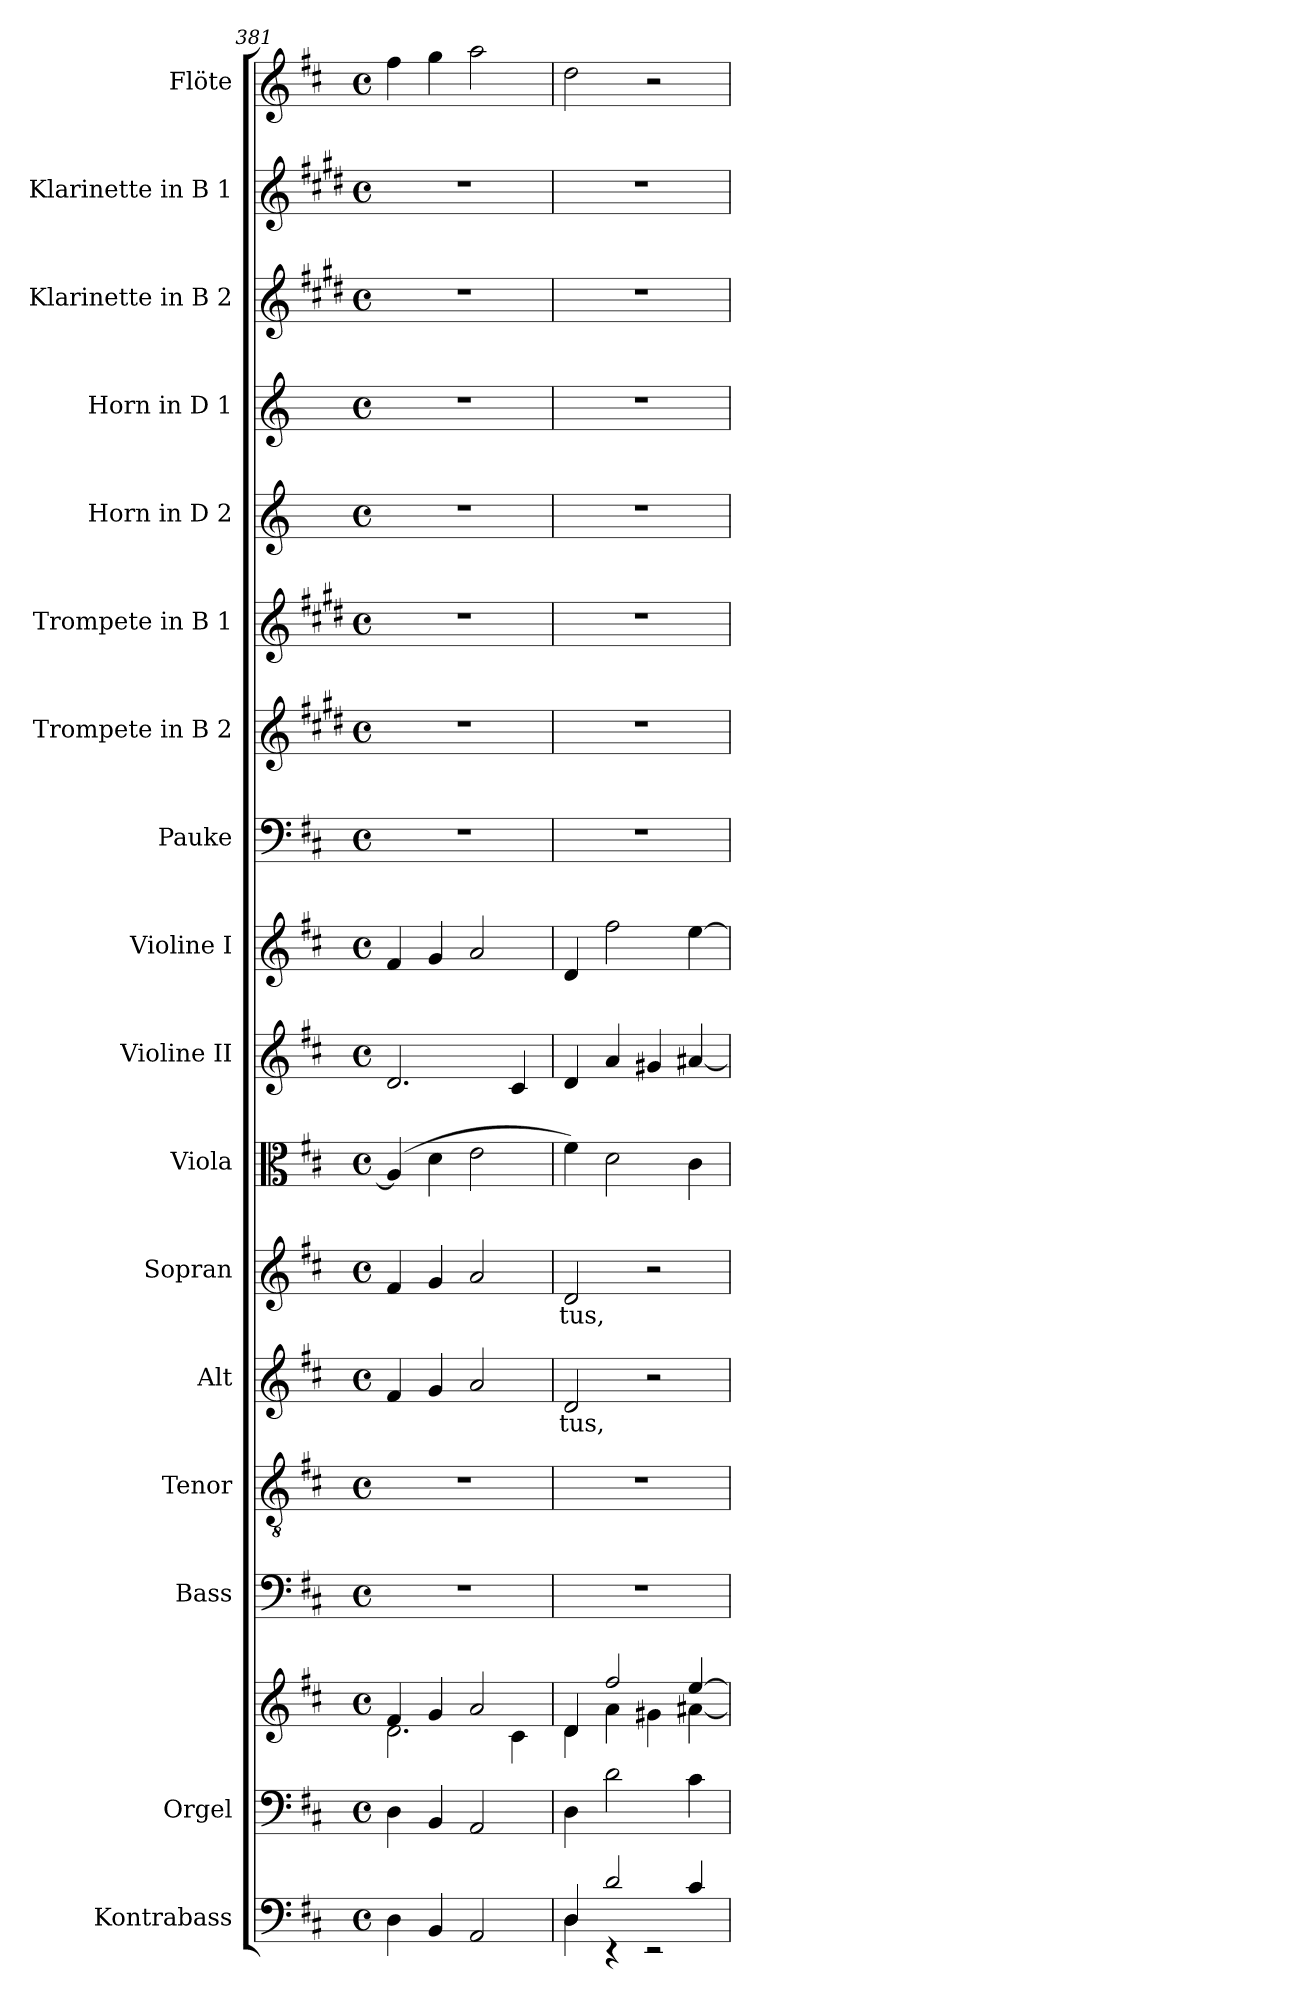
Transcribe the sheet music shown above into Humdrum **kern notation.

**kern	**kern	**kern	**kern	**kern	**kern	**text	**kern	**text	**kern	**kern	**kern	**kern	**kern	**kern	**kern	**kern	**kern	**kern	**kern
*part17	*part16	*part16	*part15	*part14	*part13	*part13	*part12	*part12	*part11	*part10	*part9	*part8	*part7	*part6	*part5	*part4	*part3	*part2	*part1
*staff18	*staff17	*staff16	*staff15	*staff14	*staff13	*staff13	*staff12	*staff12	*staff11	*staff10	*staff9	*staff8	*staff7	*staff6	*staff5	*staff4	*staff3	*staff2	*staff1
*I"Kontrabass	*I"Orgel	*	*I"Bass	*I"Tenor	*I"Alt	*	*I"Sopran	*	*I"Viola	*I"Violine II	*I"Violine I	*I"Pauke	*I"Trompete in B 2	*I"Trompete in B 1	*I"Horn in D 2	*I"Horn in D 1	*I"Klarinette in B 2	*I"Klarinette in B 1	*I"Flöte
*I'Kb.	*I'Org.	*	*I'B	*I'T	*I'A	*	*I'S	*	*I'Vla.	*I'Vl. II	*I'Vl. I	*I'Pk.	*I'Trp. 2	*I'Trp. 1	*I'Hrn. 2	*I'Hrn. 1	*I'Kl. 2	*I'Kl. 1	*I'Fl.
*clefF4	*clefF4	*clefG2	*clefF4	*clefGv2	*clefG2	*	*clefG2	*	*clefC3	*clefG2	*clefG2	*clefF4	*clefG2	*clefG2	*clefG2	*clefG2	*clefG2	*clefG2	*clefG2
*ITrd7c12	*	*	*	*	*	*	*	*	*	*	*	*	*ITrd1c2	*ITrd1c2	*ITrd-1c-2	*ITrd-1c-2	*ITrd1c2	*ITrd1c2	*
*k[f#c#]	*k[f#c#]	*k[f#c#]	*k[f#c#]	*k[f#c#]	*k[f#c#]	*	*k[f#c#]	*	*k[f#c#]	*k[f#c#]	*k[f#c#]	*k[f#c#]	*k[f#c#]	*k[f#c#]	*k[f#c#]	*k[f#c#]	*k[f#c#]	*k[f#c#]	*k[f#c#]
*D:	*D:	*D:	*D:	*D:	*D:	*	*D:	*	*D:	*D:	*D:	*D:	*D:	*D:	*D:	*D:	*D:	*D:	*D:
*M4/4	*M4/4	*M4/4	*M4/4	*M4/4	*M4/4	*	*M4/4	*	*M4/4	*M4/4	*M4/4	*M4/4	*M4/4	*M4/4	*M4/4	*M4/4	*M4/4	*M4/4	*M4/4
*met(c)	*met(c)	*met(c)	*met(c)	*met(c)	*met(c)	*	*met(c)	*	*met(c)	*met(c)	*met(c)	*met(c)	*met(c)	*met(c)	*met(c)	*met(c)	*met(c)	*met(c)	*met(c)
=381	=381	=381	=381	=381	=381	=381	=381	=381	=381	=381	=381	=381	=381	=381	=381	=381	=381	=381	=381
*	*	*^	*	*	*	*	*	*	*	*	*	*	*	*	*	*	*	*	*
4DD\	4D\	4f#/	2.d\	1r	1r	4f#/	.	4f#/	.	(4A/]	2.d/	4f#/	1r	1r	1r	1r	1r	1r	1r	4ff#\
4BBB/	4BB/	4g/	.	.	.	4g/	.	4g/	.	4d\	.	4g/	.	.	.	.	.	.	.	4gg\
2AAA/	2AA/	2a/	.	.	.	2a/	.	2a/	.	2e\	.	2a/	.	.	.	.	.	.	.	2aa\
.	.	.	4c#\	.	.	.	.	.	.	.	4c#/	.	.	.	.	.	.	.	.	.
=382	=382	=382	=382	=382	=382	=382	=382	=382	=382	=382	=382	=382	=382	=382	=382	=382	=382	=382	=382	=382
*^	*	*	*	*	*	*	*	*	*	*	*	*	*	*	*	*	*	*	*	*
!	!	!	!	!	!	!	!	!LO:LY:b	!	!LO:LY:b	!	!	!	!	!	!	!	!	!	!	!
4DD/	4DD\	4D\	4d/	4d\	1r	1r	2d/	-tus,	2d/	-tus,	4f#\)	4d/	4d/	1r	1r	1r	1r	1r	1r	1r	2dd\
2D/	4rEE	2d\	2ff#/	4a\	.	.	.	.	.	.	2d\	4a/	2ff#\	.	.	.	.	.	.	.	.
.	2rEE	.	.	4g#X\	.	.	2r	.	2r	.	.	4g#X/	.	.	.	.	.	.	.	.	2r
4C#/	.	4c#\	[>4ee/	[<4a#X\	.	.	.	.	.	.	4c#\	[4a#X/	[4ee\	.	.	.	.	.	.	.	.
*v	*v	*	*v	*v	*	*	*	*	*	*	*	*	*	*	*	*	*	*	*	*	*
=	=	=	=	=	=	=	=	=	=	=	=	=	=	=	=	=	=	=	=
*-	*-	*-	*-	*-	*-	*-	*-	*-	*-	*-	*-	*-	*-	*-	*-	*-	*-	*-	*-
